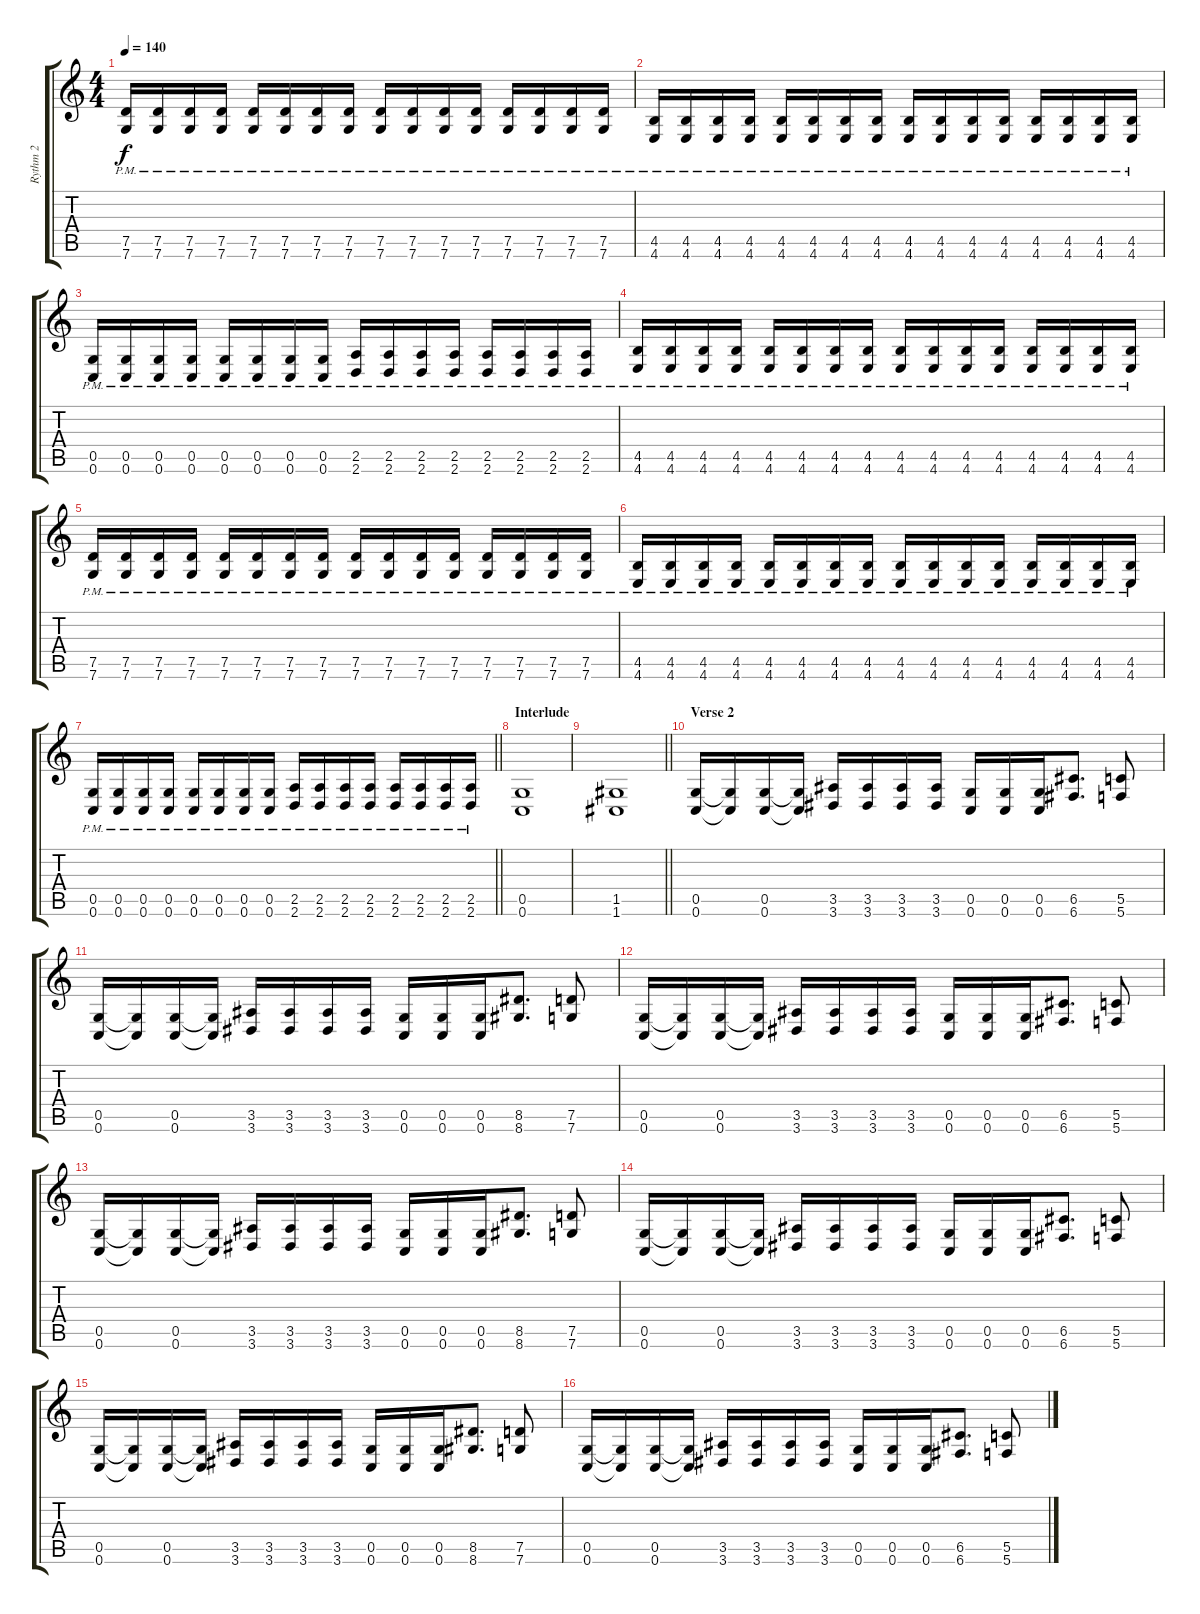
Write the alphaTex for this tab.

\track ("Rythm 2" "Rythm 2") {instrument distortionguitar}
\staff {score tabs}
\tuning (D4 A3 F3 C3 G2 C2) {hide}
\ts (4 4)
\tempo 140
\clef g2
\ks c
(7.5{pm} 7.6{pm}).16{dy f} (7.5{pm} 7.6{pm}).16 (7.5{pm} 7.6{pm}).16 (7.5{pm} 7.6{pm}).16 (7.5{pm} 7.6{pm}).16 (7.5{pm} 7.6{pm}).16 (7.5{pm} 7.6{pm}).16 (7.5{pm} 7.6{pm}).16 (7.5{pm} 7.6{pm}).16 (7.5{pm} 7.6{pm}).16 (7.5{pm} 7.6{pm}).16 (7.5{pm} 7.6{pm}).16 (7.5{pm} 7.6{pm}).16 (7.5{pm} 7.6{pm}).16 (7.5{pm} 7.6{pm}).16 (7.5{pm} 7.6{pm}).16 |
(4.5{pm} 4.6{pm}).16 (4.5{pm} 4.6{pm}).16 (4.5{pm} 4.6{pm}).16 (4.5{pm} 4.6{pm}).16 (4.5{pm} 4.6{pm}).16 (4.5{pm} 4.6{pm}).16 (4.5{pm} 4.6{pm}).16 (4.5{pm} 4.6{pm}).16 (4.5{pm} 4.6{pm}).16 (4.5{pm} 4.6{pm}).16 (4.5{pm} 4.6{pm}).16 (4.5{pm} 4.6{pm}).16 (4.5{pm} 4.6{pm}).16 (4.5{pm} 4.6{pm}).16 (4.5{pm} 4.6{pm}).16 (4.5{pm} 4.6{pm}).16 |
(0.5{pm} 0.6{pm}).16 (0.5{pm} 0.6{pm}).16 (0.5{pm} 0.6{pm}).16 (0.5{pm} 0.6{pm}).16 (0.5{pm} 0.6{pm}).16 (0.5{pm} 0.6{pm}).16 (0.5{pm} 0.6{pm}).16 (0.5{pm} 0.6{pm}).16 (2.5{pm} 2.6{pm}).16 (2.5{pm} 2.6{pm}).16 (2.5{pm} 2.6{pm}).16 (2.5{pm} 2.6{pm}).16 (2.5{pm} 2.6{pm}).16 (2.5{pm} 2.6{pm}).16 (2.5{pm} 2.6{pm}).16 (2.5{pm} 2.6{pm}).16 |
(4.5{pm} 4.6{pm}).16 (4.5{pm} 4.6{pm}).16 (4.5{pm} 4.6{pm}).16 (4.5{pm} 4.6{pm}).16 (4.5{pm} 4.6{pm}).16 (4.5{pm} 4.6{pm}).16 (4.5{pm} 4.6{pm}).16 (4.5{pm} 4.6{pm}).16 (4.5{pm} 4.6{pm}).16 (4.5{pm} 4.6{pm}).16 (4.5{pm} 4.6{pm}).16 (4.5{pm} 4.6{pm}).16 (4.5{pm} 4.6{pm}).16 (4.5{pm} 4.6{pm}).16 (4.5{pm} 4.6{pm}).16 (4.5{pm} 4.6{pm}).16 |
(7.5{pm} 7.6{pm}).16 (7.5{pm} 7.6{pm}).16 (7.5{pm} 7.6{pm}).16 (7.5{pm} 7.6{pm}).16 (7.5{pm} 7.6{pm}).16 (7.5{pm} 7.6{pm}).16 (7.5{pm} 7.6{pm}).16 (7.5{pm} 7.6{pm}).16 (7.5{pm} 7.6{pm}).16 (7.5{pm} 7.6{pm}).16 (7.5{pm} 7.6{pm}).16 (7.5{pm} 7.6{pm}).16 (7.5{pm} 7.6{pm}).16 (7.5{pm} 7.6{pm}).16 (7.5{pm} 7.6{pm}).16 (7.5{pm} 7.6{pm}).16 |
(4.5{pm} 4.6{pm}).16 (4.5{pm} 4.6{pm}).16 (4.5{pm} 4.6{pm}).16 (4.5{pm} 4.6{pm}).16 (4.5{pm} 4.6{pm}).16 (4.5{pm} 4.6{pm}).16 (4.5{pm} 4.6{pm}).16 (4.5{pm} 4.6{pm}).16 (4.5{pm} 4.6{pm}).16 (4.5{pm} 4.6{pm}).16 (4.5{pm} 4.6{pm}).16 (4.5{pm} 4.6{pm}).16 (4.5{pm} 4.6{pm}).16 (4.5{pm} 4.6{pm}).16 (4.5{pm} 4.6{pm}).16 (4.5{pm} 4.6{pm}).16 |
\barLineRight lightlight
(0.5{pm} 0.6{pm}).16 (0.5{pm} 0.6{pm}).16 (0.5{pm} 0.6{pm}).16 (0.5{pm} 0.6{pm}).16 (0.5{pm} 0.6{pm}).16 (0.5{pm} 0.6{pm}).16 (0.5{pm} 0.6{pm}).16 (0.5{pm} 0.6{pm}).16 (2.5{pm} 2.6{pm}).16 (2.5{pm} 2.6{pm}).16 (2.5{pm} 2.6{pm}).16 (2.5{pm} 2.6{pm}).16 (2.5{pm} 2.6{pm}).16 (2.5{pm} 2.6{pm}).16 (2.5{pm} 2.6{pm}).16 (2.5{pm} 2.6{pm}).16 |
\section ("" "Interlude")
(0.5 0.6).1 |
\barLineRight lightlight
(1.5 1.6).1 |
\section ("" "Verse 2")
(0.5 0.6).16 (0.5{t} 0.6{t}).16 (0.5 0.6).16 (0.5{t} 0.6{t}).16 (3.5 3.6).16 (3.5 3.6).16 (3.5 3.6).16 (3.5 3.6).16 (0.5 0.6).16 (0.5 0.6).16 (0.5 0.6).16 (6.5 6.6).8{d} (5.5 5.6).8 |
(0.5 0.6).16 (0.5{t} 0.6{t}).16 (0.5 0.6).16 (0.5{t} 0.6{t}).16 (3.5 3.6).16 (3.5 3.6).16 (3.5 3.6).16 (3.5 3.6).16 (0.5 0.6).16 (0.5 0.6).16 (0.5 0.6).16 (8.5 8.6).8{d} (7.5 7.6).8 |
(0.5 0.6).16 (0.5{t} 0.6{t}).16 (0.5 0.6).16 (0.5{t} 0.6{t}).16 (3.5 3.6).16 (3.5 3.6).16 (3.5 3.6).16 (3.5 3.6).16 (0.5 0.6).16 (0.5 0.6).16 (0.5 0.6).16 (6.5 6.6).8{d} (5.5 5.6).8 |
(0.5 0.6).16 (0.5{t} 0.6{t}).16 (0.5 0.6).16 (0.5{t} 0.6{t}).16 (3.5 3.6).16 (3.5 3.6).16 (3.5 3.6).16 (3.5 3.6).16 (0.5 0.6).16 (0.5 0.6).16 (0.5 0.6).16 (8.5 8.6).8{d} (7.5 7.6).8 |
(0.5 0.6).16 (0.5{t} 0.6{t}).16 (0.5 0.6).16 (0.5{t} 0.6{t}).16 (3.5 3.6).16 (3.5 3.6).16 (3.5 3.6).16 (3.5 3.6).16 (0.5 0.6).16 (0.5 0.6).16 (0.5 0.6).16 (6.5 6.6).8{d} (5.5 5.6).8 |
(0.5 0.6).16 (0.5{t} 0.6{t}).16 (0.5 0.6).16 (0.5{t} 0.6{t}).16 (3.5 3.6).16 (3.5 3.6).16 (3.5 3.6).16 (3.5 3.6).16 (0.5 0.6).16 (0.5 0.6).16 (0.5 0.6).16 (8.5 8.6).8{d} (7.5 7.6).8 |
(0.5 0.6).16 (0.5{t} 0.6{t}).16 (0.5 0.6).16 (0.5{t} 0.6{t}).16 (3.5 3.6).16 (3.5 3.6).16 (3.5 3.6).16 (3.5 3.6).16 (0.5 0.6).16 (0.5 0.6).16 (0.5 0.6).16 (6.5 6.6).8{d} (5.5 5.6).8
